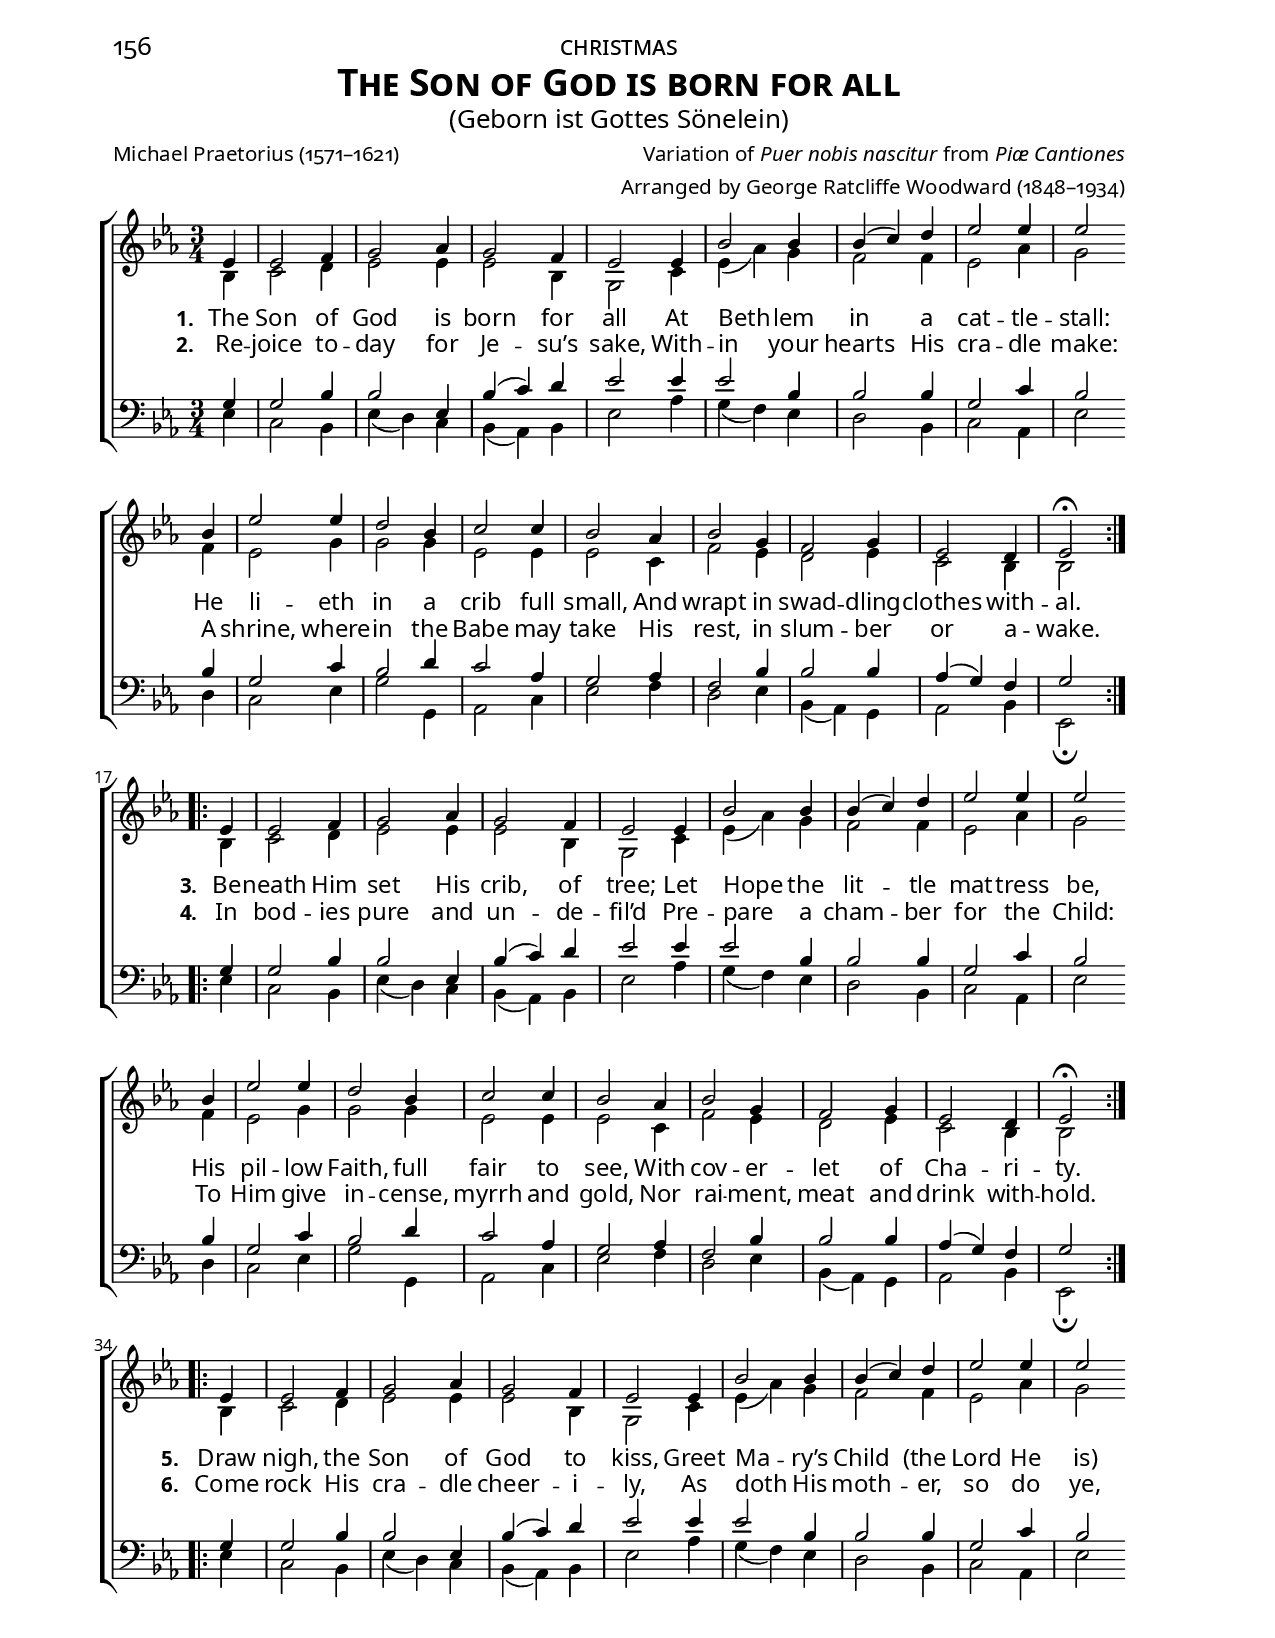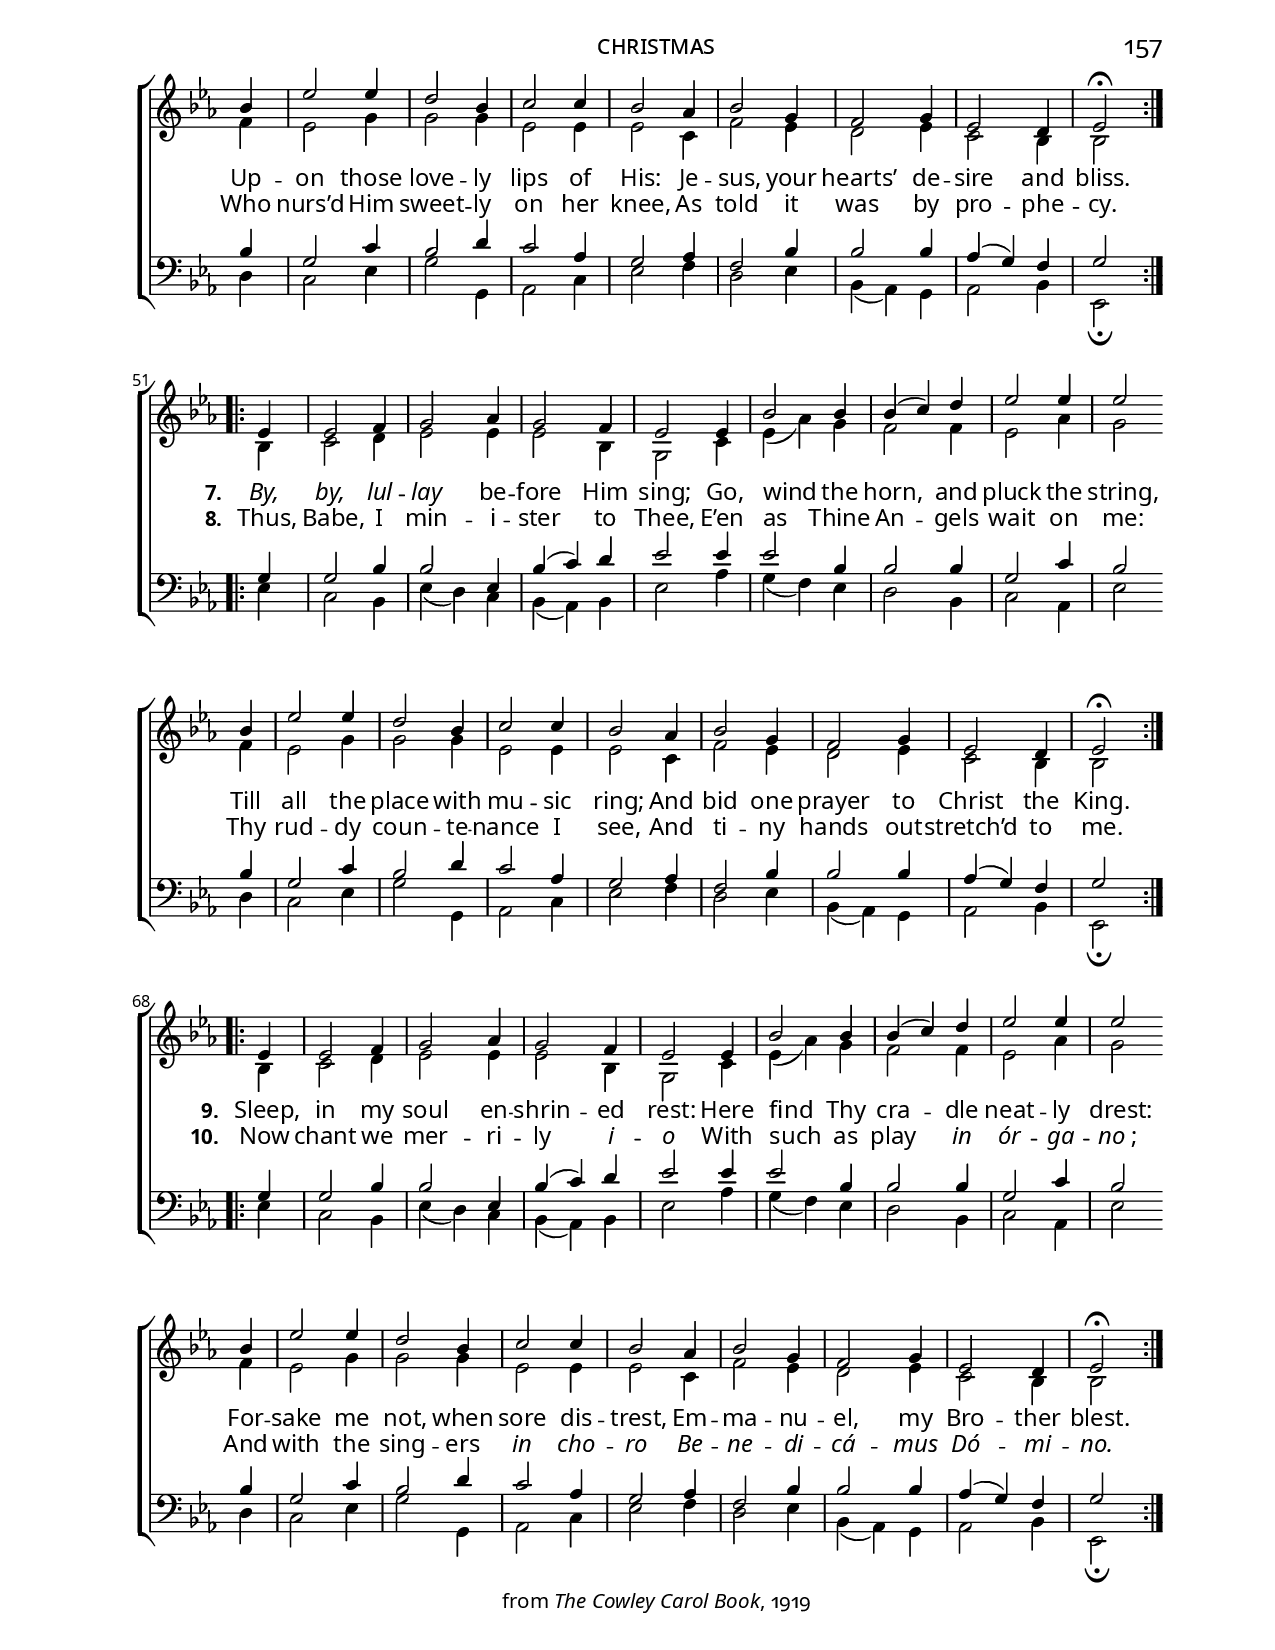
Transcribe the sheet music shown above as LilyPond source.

\version "2.24.0"
\include "util.ly"
\header {
  title = \markup{\override #'(font-name . "Garamond Premier Pro Semibold"){ \abs-fontsize #18 \smallCapsOldStyle"The Son of God is born for all"}}
  subtitle = \markup{\override #'(font-name . "Garamond Premier Pro"){ \abs-fontsize #12.5 "(Geborn ist Gottes Sönelein)"}}
  poet = \markup\oldStyleNum"Michael Praetorius (1571–1621)"
  composer = \markup{"Variation of" \italic"Puer nobis nascitur" from \italic "Piæ Cantiones"}
  arranger = \markup\oldStyleNum"Arranged by George Ratcliffe Woodward (1848–1934)"
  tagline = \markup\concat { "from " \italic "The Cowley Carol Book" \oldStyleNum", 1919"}
}
\paper {
  %print-all-headers = ##t
  paper-height = 11\in
  paper-width = 8.5\in
  indent = 0\in
  %system-system-spacing = #'((basic-distance . 10) (padding . 0))
  system-system-spacing =
    #'((basic-distance . 0)
       (minimum-distance . 0)
       (padding . -5)
       (stretchability . 100))
  ragged-last-bottom = ##f
  ragged-bottom = ##f
  two-sided = ##t
  inner-margin = 1\in
  outer-margin = 0.75\in
  top-margin = 0.26\in
  bottom-margin = 0.25\in
  first-page-number = #156
  print-first-page-number = ##t
  headerLine = \markup{\override #'(font-name . "Garamond Premier Pro") \smallCapsOldStyle"christmas"}
  oddHeaderMarkup = \markup\fill-line{
     \override #'(font-name . "Garamond Premier Pro")\abs-fontsize #12.5
     \combine 
        \fill-line{"" \if \should-print-page-number
        \oldStylePageNum""
        }
        \fill-line{\headerLine}
  }
  evenHeaderMarkup = \markup {
     \override #'(font-name . "Garamond Premier Pro")\abs-fontsize #12.5
     \combine
        \if \should-print-page-number
        \oldStylePageNum""
        \fill-line{\headerLine}
  }
}
#(set-global-staff-size 18) \paper{ #(define fonts (make-pango-font-tree "Garamond Premier Pro" "Garamond Premier Pro" "Garamond Premier Pro" (/ 18 20))) }
global = {
  \key ees \major
  \time 3/4
  \autoBeamOff
  \override DynamicLineSpanner.staff-padding = #0.0
  \override DynamicLineSpanner.Y-extent = #'(-1 . 1)
}

sopMusic = \relative c' {
  \repeat volta 3 {
    \partial 4 ees4 |
    ees2 f4 |
    g2 aes4 |
    g2 f4 |
    ees2 \bar "" ees4 |
    bes'2 bes4 |
    
    bes4( c) d |
    ees2 ees4 |
    ees2 \bar "" \break bes4 |
    ees2 ees4 |
    d2 bes4 |
    
    c2 c4 |
    bes2 \bar "" aes4 |
    bes2 g4 |
    f2 g4 |
    ees2 d4 |
    \partial 2 ees2\fermata \break
  }
}
sopWords = \lyricmode {
  
}

altoMusic = \relative c' {
  bes4 |
  c2 d4 |
  ees2 ees4 |
  ees2 bes4 |
  g2 c4 |
  ees( aes) g |
  
  f2 f4 |
  ees2 aes4 |
  g2 f4 |
  ees2 g4 |
  g2 g4 |
  
  ees2 ees4 |
  ees2 c4 |
  f2 ees4 |
  d2 ees4 |
  c2 bes4 |
  bes2
}
altoWords = \lyricmode {
  \dropLyricsIX
  \set stanza = #"1. "
  The Son of God is born for all
  At Beth -- lem in a cat -- tle -- stall:
  He li -- eth in a crib full small,
  And wrapt in swad -- dling -- clothes with -- al.
  
  \set stanza = #"3. "
  Be -- neath Him set His crib, of tree;
  Let Hope the lit -- tle mat -- tress be,
  His pil -- low Faith, full fair to see,
  With cov -- er -- let of Cha -- ri -- ty.
  
  \set stanza = #"5. "
  Draw nigh, the Son of God to kiss,
  Greet Ma -- ry’s Child "(the" Lord He is)
  Up -- on those love -- ly lips of His:
  Je -- sus, your hearts’ de -- sire and bliss.
  
  \set stanza = #"7. "
  \markup\italic By, \markup\italic by, \markup\italic lul -- \markup\italic lay be -- fore Him sing;
  Go, wind the horn, and pluck the string,
  Till all the place with mu -- sic ring;
  And bid one prayer to Christ the King.
  
  \set stanza = #"9. "
  Sleep, in my soul en -- shrin -- ed rest:
  Here find Thy cra -- dle neat -- ly drest:
  For -- sake me not, when sore dis -- trest,
  Em -- ma -- nu -- el, my Bro -- ther blest.
}
altoWordsII = \lyricmode {
  \dropLyricsIX
  \set stanza = #"2. "
  Re -- joice to -- day for Je -- su’s sake,
  With -- in your hearts His cra -- dle make:
  A shrine, where -- in the Babe may take
  His rest, in slum -- ber or a -- wake.
  
  
  \set stanza = #"4. "
  In bod -- ies pure and un -- de -- fil’d
  Pre -- pare a cham -- ber for the Child:
  To Him give in -- cense, myrrh and gold,
  Nor rai -- ment, meat and drink with -- hold.
  
  \set stanza = #"6. "
  Come rock His cra -- dle cheer -- i -- ly,
  As doth His moth -- er, so do ye,
  Who nurs’d Him sweet -- ly on her knee,
  As told it was by pro -- phe -- cy.
  
  \set stanza = #"8. "
  Thus, Babe, I min -- i -- ster to Thee,
  E’en as Thine An -- gels wait on me:
  Thy rud -- dy coun -- te -- nance I see,
  And ti -- ny hands out -- stretch’d to me.
  
  \set stanza = #"10. "
  Now chant we mer -- ri -- ly \markup\italic i -- \markup\italic o
  With such as play \markup\italic in \markup\italic ór -- \markup\italic ga -- \markup{\italic "no" ";"}
  And with the sing -- ers \markup\italic in \markup\italic cho -- \markup\italic ro
  \markup\italic Be -- \markup\italic ne -- \markup\italic di -- \markup\italic cá -- \markup\italic mus \markup\italic Dó -- \markup\italic mi -- \markup\italic no.
}
altoWordsIII = \lyricmode {
}
altoWordsIV = \lyricmode {
  
}
altoWordsV = \lyricmode {
  
}
altoWordsVI = \lyricmode {
  \set stanza = #"6. "
  \set ignoreMelismata = ##t
}
tenorMusic = \relative c' {
  g4 |
  g2 bes4 |
  bes2 ees,4 |
  bes'( c) d |
  ees2 ees4 |
  ees2 bes4 |
  
  bes2 bes4 |
  g2 c4 |
  bes2 bes4 |
  g2 c4 |
  bes2 d4 |
  
  c2 aes4 |
  g2 aes4 |
  f2 bes4 |
  bes2 bes4 |
  aes( g) f |
  g2
}
tenorWords = \lyricmode {

}

bassMusic = \relative c {
  ees4 |
  c2 bes4 |
  ees( d) c |
  bes( aes) bes |
  ees2 aes4 |
  g( f) ees |
  
  d2 bes4 |
  c2 aes4 |
  ees'2 d4 |
  c2 ees4 |
  g2 g,4 |
  
  aes2 c4 |
  ees2 f4 |
  d2 ees4 |
  bes( aes) g |
  aes2 bes4 |
  ees,2\fermata
}
bassWords = \lyricmode {

}

pianoRH = \relative c' {
  
}
pianoLH = \relative c' {
  
}

\score {
  <<
   \new ChoirStaff <<
    \new Staff = women <<
      \new Voice = "sopranos" { \voiceOne << \global \repeat unfold 5 \sopMusic >> }
      \new Voice = "altos" { \voiceTwo << \global \repeat unfold 5 \altoMusic >> }
    >>
    \new Lyrics \with { alignAboveContext = #"women" \override VerticalAxisGroup.nonstaff-relatedstaff-spacing = #'((basic-distance . 1))} \lyricsto "sopranos" \sopWords
    \new Lyrics = "altosVI"  \with { alignBelowContext = #"women" } \lyricsto "altos" \altoWordsVI
    \new Lyrics = "altosV"  \with { alignBelowContext = #"women" } \lyricsto "altos" \altoWordsV
    \new Lyrics = "altosIV"  \with { alignBelowContext = #"women" } \lyricsto "altos" \altoWordsIV
    \new Lyrics = "altosIII"  \with { alignBelowContext = #"women" } \lyricsto "altos" \altoWordsIII
    \new Lyrics = "altosII"  \with { alignBelowContext = #"women" } \lyricsto "altos" \altoWordsII
    \new Lyrics = "altos"  \with { alignBelowContext = #"women" \override VerticalAxisGroup.nonstaff-relatedstaff-spacing = #'((padding . -0.5))} \lyricsto "altos" \altoWords
   \new Staff = men <<
      \clef bass
      \new Voice = "tenors" { \voiceOne << \global \repeat unfold 5 \tenorMusic >> }
      \new Voice = "basses" { \voiceTwo << \global \repeat unfold 5 \bassMusic >> }
    >>
    \new Lyrics \with { alignAboveContext = #"men" \override VerticalAxisGroup.nonstaff-relatedstaff-spacing = #'((basic-distance . 1)) } \lyricsto "tenors" \tenorWords
    \new Lyrics \with { alignBelowContext = #"men" \override VerticalAxisGroup.nonstaff-relatedstaff-spacing = #'((basic-distance . 1)) } \lyricsto "basses" \bassWords
  >>
%    \new PianoStaff << \new Staff { \new Voice { \pianoRH } } \new Staff { \clef "bass" \pianoLH } >>
  >>
  \layout {
  \context {
    \Lyrics
    \override LyricText.font-size = #1.3
  }
    \context {
      \Score
      %\override SpacingSpanner.base-shortest-duration = #(ly:make-moment 1/8)
      %\override SpacingSpanner.common-shortest-duration = #(ly:make-moment 1/4)
    }
    \context {
      % Remove all empty staves
      % \Staff \RemoveEmptyStaves \override VerticalAxisGroup.remove-first = ##t
    }
    \context {
      \Lyrics
      \override LyricText.X-offset = #center-on-word
    }
  }
}

